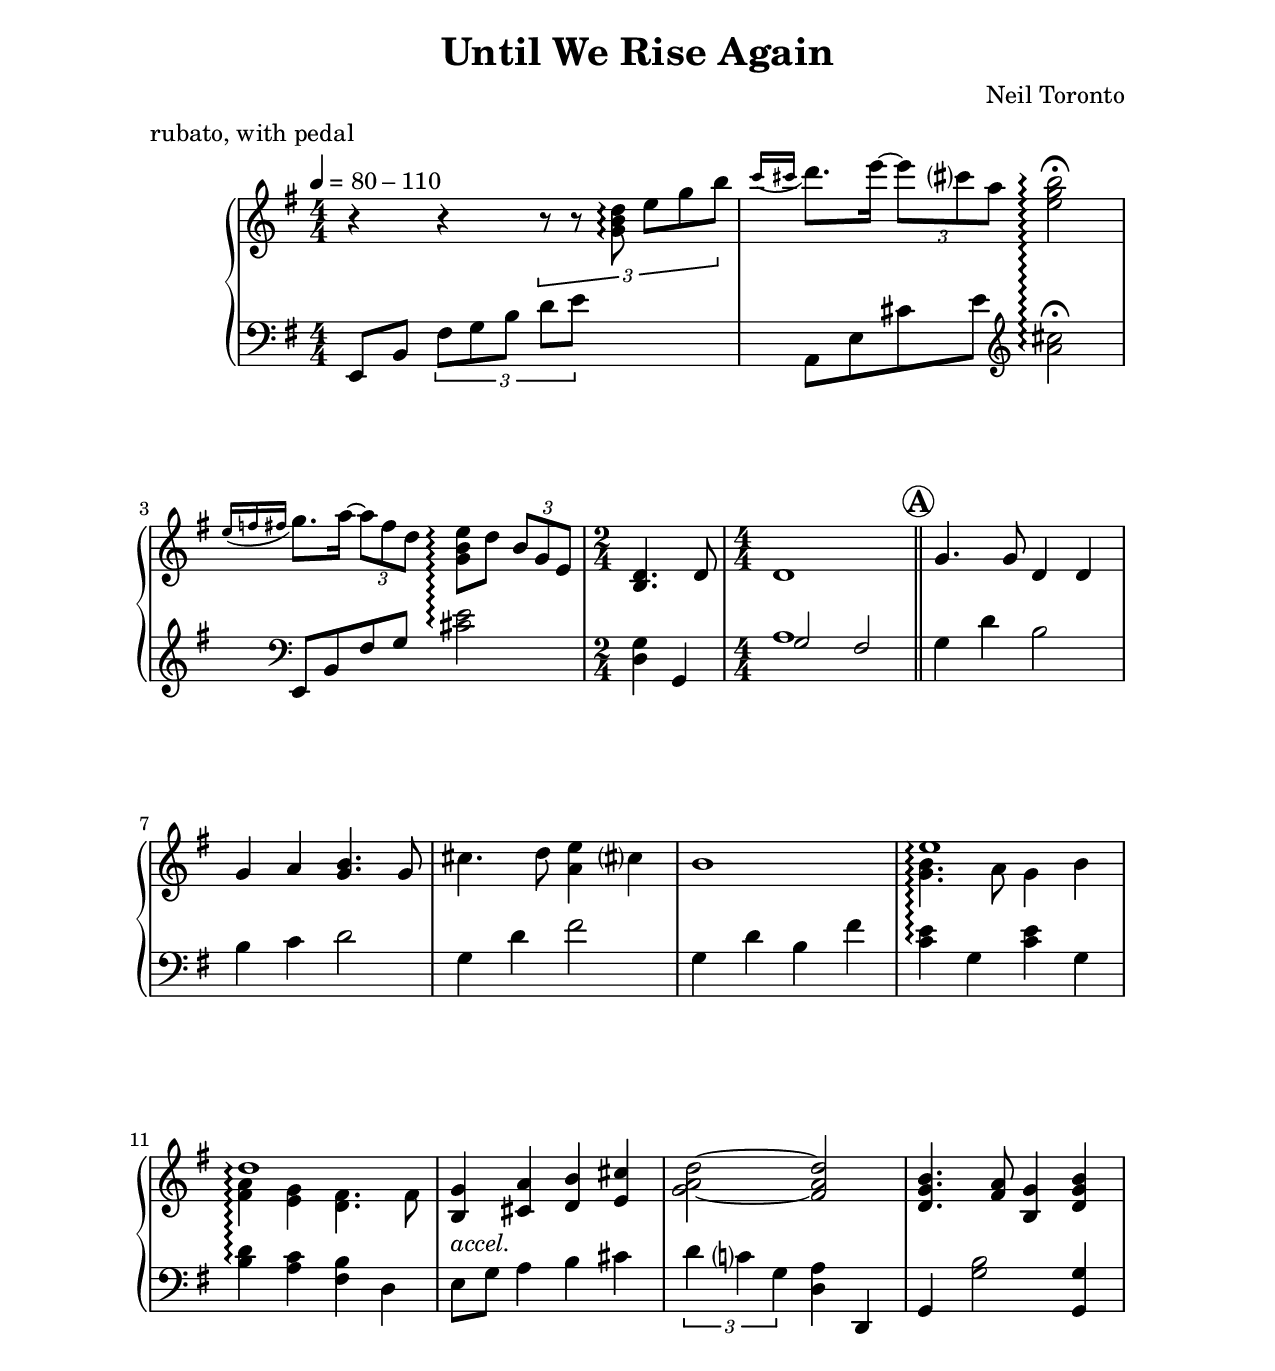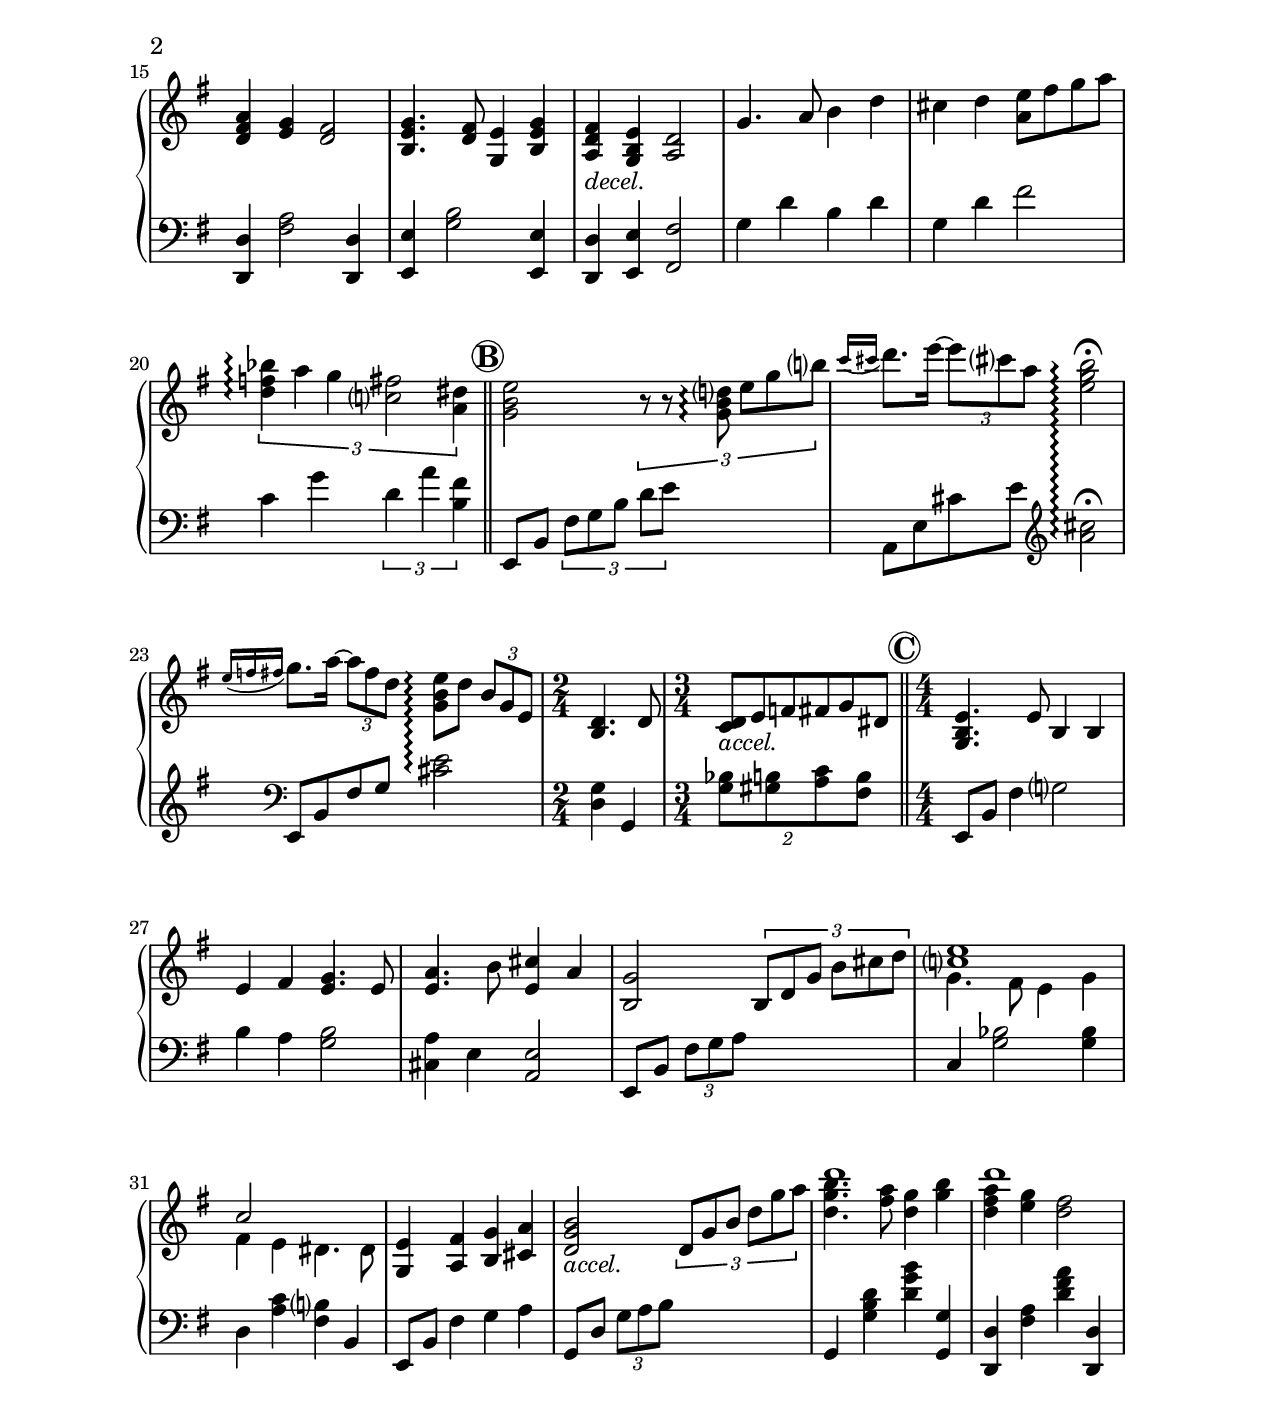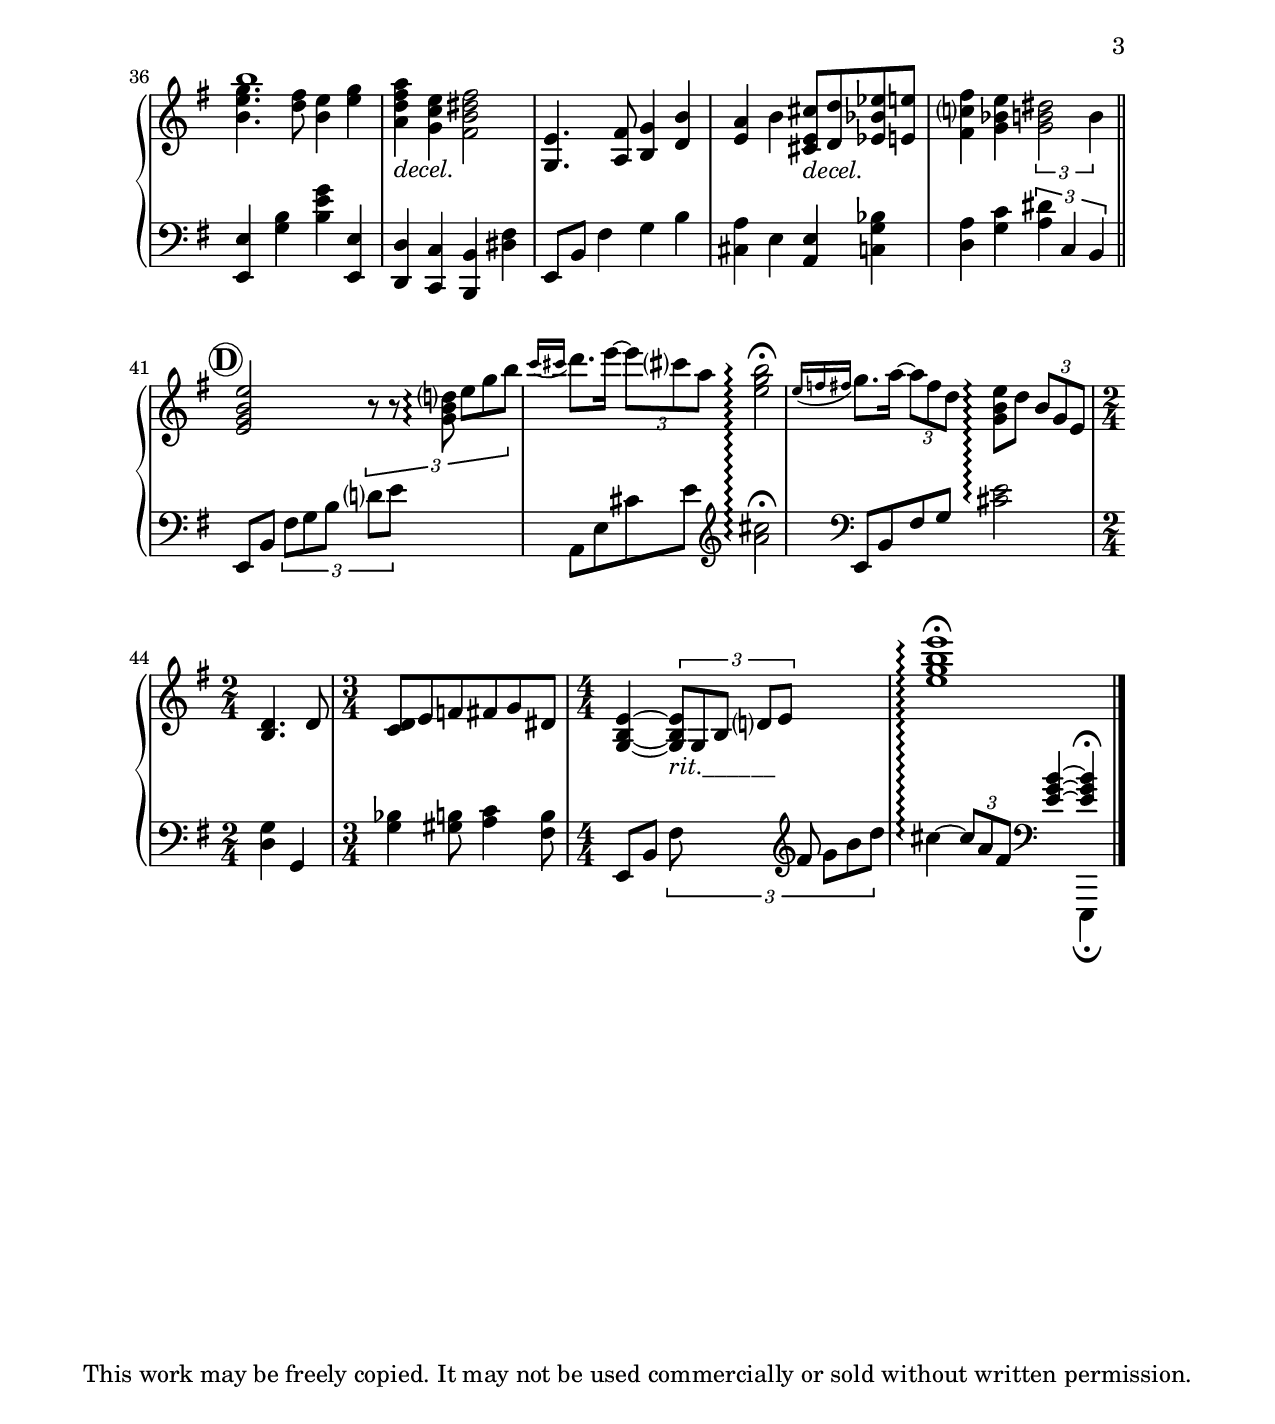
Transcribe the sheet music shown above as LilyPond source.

\include "../common.ly"

\header {
	title = "Until We Rise Again"
	meter = "rubato, with pedal"
}

upperIntro = {
    r4 r4 \times 2/3 {r8 r <g' b' d''>\arpeggio e'' g'' b''} |
    \grace {c'''16[( cis''']} d'''8.) e'''16~ \times 2/3 {e'''8 cis''' a''} \arpeggioSpace <e'' g'' b''>2\arpeggio\fermata |
    
    \grace {e''16[( f'' fis'']} g''8.) a''16~ \times 2/3 {a''8 fis'' d''} \arpeggioSpace <g' b' e''>8\arpeggio d''8 \times 2/3 {b'8 g' e'} |
    \time 2/4
    <b d'>4. d'8 |
    \time 4/4
    d'1 |
}

lowerIntro = {
    e,8 b, \times 2/3 {fis8 g b d' e'8 s8} s4 |
    a,8 e cis' e' \clef treble <a' cis''>2\arpeggio\fermata \clef bass |
    
    e,8 b, fis g <cis' e'>2\arpeggio |
    \time 2/4
    <d g>4 g, |
    \time 4/4
    << {g2 fis} \\ {a1} >> |
}

upperVerseOne = {
    g'4. g'8 d'4 d' |
    g'4 a' <g' b'>4. g'8 |
    cis''4. d''8 <a' e''>4 cis'' |
    b'1 |
    
    << {e''1\arpeggio} \\ {<g' b'>4.\arpeggio a'8 g'4 b'} >> |
    << {d''1\arpeggio} \\ {<fis' a'>4\arpeggio <e' g'> <d' fis'>4. fis'8} >> |
    <b g'>4_\markup{\italic{accel.}} <cis' a'> <d' b'> <e' cis''> |
    <g' a'~ d''~>2 <fis' a' d''>2 |
    
    <d' g' b'>4. <fis' a'>8 <b g'>4 <d' g' b'> |
    <d' fis' a'>4 <e' g'>4 <d' fis'>2 |
    <b e' g'>4. <d' fis'>8 <g e'>4 <b e' g'> |
    <a d' fis'>4_\markup{\italic{decel.}} <g b e'>4 <a d'>2 |
    
    g'4. a'8 b'4 d'' |
    cis''4 d'' <a' e''>8 fis'' g'' a'' |
    \times 2/3 {<d'' f'' bes''>4\arpeggio a'' g'' <c'' fis''>2 <a' dis''>4 } |
}

lowerVerseOne = {
    g4 d' b2 |
    b4 c' d'2 |
    g4 d' fis'2 |
    g4 d' b fis' |
    
    <c' e'>4\arpeggio g <c' e'> g |
    <b d'>4\arpeggio <a c'> <fis b> d |
    e8 g a4 b cis' |
    \times 2/3 {d'4 c' g} <d a>4 d, |
    
    g,4 <g b>2 <g, g>4 |
    <d, d>4 <fis a>2 <d, d>4 |
    <e, e>4 <g b>2 <e, e>4 |
    <d, d>4 <e, e> <fis, fis>2 |
    
    g4 d' b d' |
    g4 d' fis'2 |
    c'4 g' \times 2/3 { d'4 a' <b fis'> } |
}

upperBridge = {
    <g' b' e''>2 \times 2/3 {r8 r <g' b' d''>\arpeggio e'' g'' b''} |
    \grace {c'''16[( cis''']} d'''8.) e'''16~ \times 2/3 {e'''8 cis''' a''} \arpeggioSpace <e'' g'' b''>2\arpeggio\fermata |
    
    \grace {e''16[( f'' fis'']} g''8.) a''16~ \times 2/3 {a''8 fis'' d''} \arpeggioSpace <g' b' e''>8\arpeggio d''8 \times 2/3 {b'8 g' e'} |
    \time 2/4
    <b d'>4. d'8
    \time 3/4
    <c' d'>8_\markup{\italic{accel.}} e' f' fis' g' dis'
    \time 4/4
}

lowerBridge = {
    e,8 b, \times 2/3 {fis8 g b d' e'8 s8} s4 |
    a,8 e cis' e' \clef treble <a' cis''>2\arpeggio\fermata \clef bass |
    
    e,8 b, fis g <cis' e'>2\arpeggio |
    \time 2/4
    <d g>4 g,
    \time 3/4
    \times 3/2 {<g bes>8 <gis b> <a c'> <fis b>}
    \time 4/4
}

upperVerseTwo = {
    <g b e'>4. e'8 b4 b |
    e'4 fis' <e' g'>4. e'8 |
    <e' a'>4. b'8 <e' cis''>4 a' |
    <b g'>2 \times 2/3 { b8 d' g' b' cis'' d''} |
    
    << {<c'' e''>1} \\ {g'4. fis'8 e'4 g'} >>
    << {c''2 s2} \\ {fis'4 e' dis'4. dis'8} >> |
    <g e'>4 <a fis'> <b g'> <cis' a'> |
    <d' g' b'>2_\markup{\italic{accel.}} \times 2/3 {d'8 g' b' d'' g'' a''} |
    
    << d'''1 \\ {<d'' g'' b''>4. <fis'' a''>8 <d'' g''>4 <g'' b''>} >> |
    << d'''1 \\ {<d'' fis'' a''>4 <e'' g''> <d'' fis''>2} >> |
    << b''1 \\ {<b' e'' g''>4. <d'' fis''>8 <b' e''>4 <e'' g''>} >> |
    <a' d'' fis'' a''>4_\markup{\italic{decel.}} <g' c'' e''> <fis' b' dis'' fis''>2 |
    
    <g e'>4. <a fis'>8 <b g'>4 <d' b'> |
    <e' a'>4 b' <cis' e' cis''>8_\markup{\italic{decel.}} <d' d''>8 <ees' bes' ees''>8 <e' e''> |
    <fis' c'' fis''>4 <g' bes' e''>4 \times 2/3 {<g' b' dis''>2 b'4} |
}

lowerVerseTwo = {
    e,8 b, fis4 g2 |
    b4 a <g b>2 |
    <cis a>4 e <a, e>2 |
    e,8 b, \times 2/3 {fis8 g a} s2 |
    
    c4 <g bes>2 <g bes>4 |
    d4 <a c'> <fis b> b, |
    e,8 b, fis4 g a |
    g,8 d \times 2/3 {g8 a b} s2 |
    
    g,4 <g b d'> <d' g' b'> <g, g> |
    <d, d>4 <fis a> <d' fis' a'> <d, d> |
    <e, e>4 <g b> <b e' g'> <e, e> |
    <d, d>4 <c, c> <b,, b,> <dis fis> |
    
    e,8 b, fis4 g b |
    <cis a>4 e <a, e> <c g bes> |
    <d a>4 <g c'>4 \times 2/3 {<a dis'>4 c b,} |
}

upperEnding = {
    <e' g' b' e''>2 \times 2/3 {r8 r <g' b' d''>\arpeggio e'' g'' b''} |
    \grace {c'''16[( cis''']} d'''8.) e'''16~ \times 2/3 {e'''8 cis''' a''} \arpeggioSpace <e'' g'' b''>2\arpeggio\fermata |
    
    \grace {e''16[( f'' fis'']} g''8.) a''16~ \times 2/3 {a''8 fis'' d''} \arpeggioSpace <g' b' e''>8\arpeggio d''8 \times 2/3 {b'8 g' e'} |
    \time 2/4
    <b d'>4. d'8
    \time 3/4
    <c' d'>8 e' f' fis' g' dis'
    
    \time 4/4
    <g b e'>4~ \times 2/3 {<g b e'>8_\markup{\italic{rit.______}} g b d' e' s8} s4 |
    <e'' g'' b'' e'''>1\arpeggio\fermata
}

lowerEnding = {
    e,8 b, \times 2/3 {fis8 g b d' e'8 s8} s4 |
    a,8 e cis' e' \clef treble <a' cis''>2\arpeggio\fermata \clef bass |
    
    e,8 b, fis g <cis' e'>2\arpeggio |
    \time 2/4
    <d g>4 g,
    \time 3/4
    <g bes>4 <gis b>8 <a c'>4 <fis b>8
    
    \time 4/4
    e,8 b, \times 2/3 {fis8 s8 s8 s8 s8 \clef treble fis' g' b' d''} |
    cis''4\arpeggio~ \times 2/3 {cis''8 a' fis'} \clef bass
    << {<e' g' b'>4~ q4\fermata} \\ {s4 e,,4\fermata} >>
}

stuff = {
  \new PianoStaff <<
    \setupPianoStaff
    \new Staff = "up" \with {
      \consists "Span_arpeggio_engraver"
    }
    {
      \setupRHStaff
      \time 4/4
      \tempo 4=80~110
      \key e\minor
      \clef treble
      \upperIntro
      \bar "||" \mark \default
      \upperVerseOne
      \bar "||" \mark \default
      \upperBridge
      \bar "||" \mark \default
      \upperVerseTwo
      \bar "||" \mark \default
      \upperEnding
      \bar "|."
    }
    \new Staff = "down" {
      \setupLHStaff
      \key e\minor
      \clef bass
      \lowerIntro
      \lowerVerseOne
      \lowerBridge
      \lowerVerseTwo
      \lowerEnding
    }
  >>
}

\score {
  \keepWithTag #'layout \removeWithTag #'midi \stuff
  \layout { }
}

\score {
  \unfoldRepeats \articulate <<
    \removeWithTag #'layout \keepWithTag #'midi \stuff
  >>
  \midi { }
}

